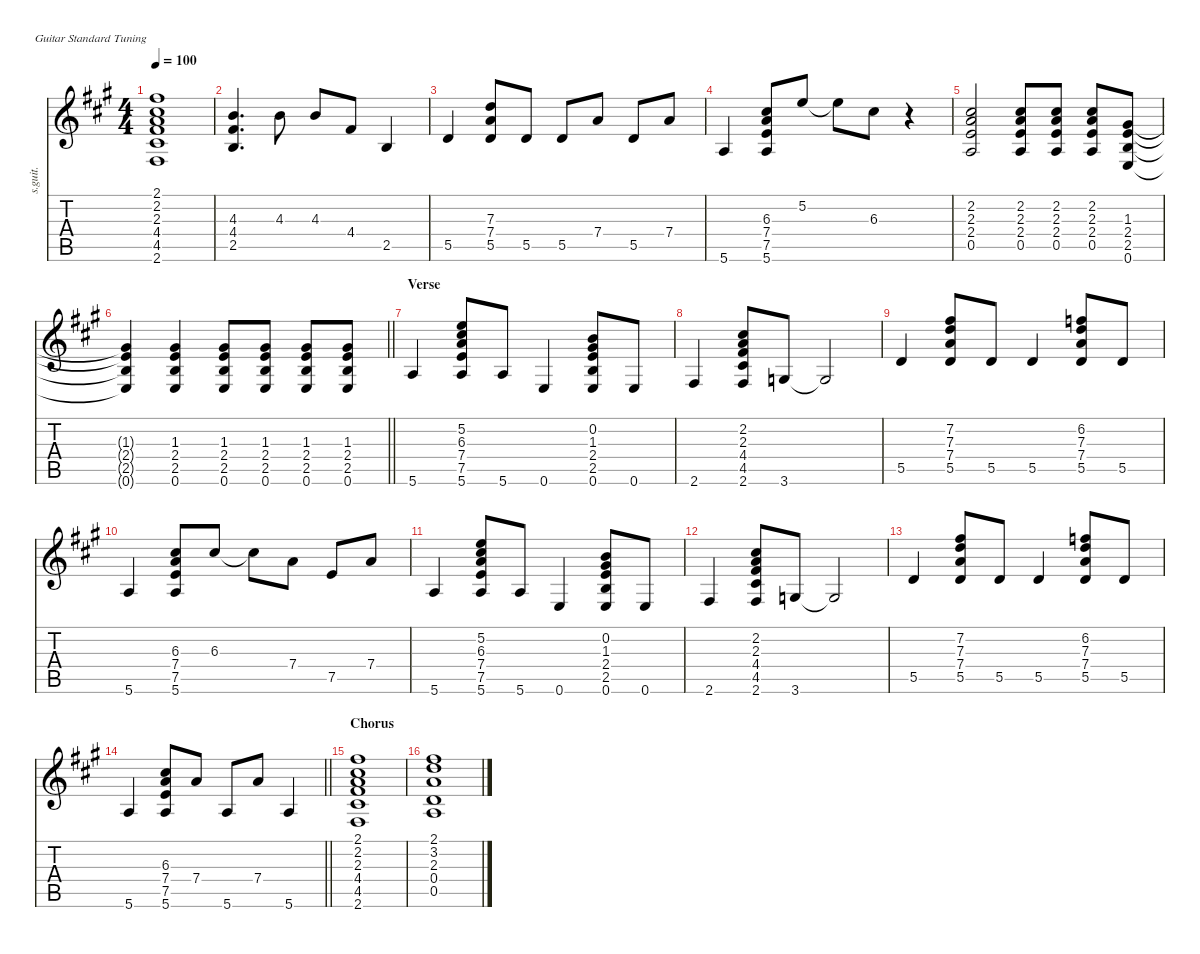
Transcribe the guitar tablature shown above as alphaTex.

\defaultSystemsLayout 4
\hideDynamics
\bracketExtendMode nobrackets
\otherSystemsTrackNameOrientation horizontal
\track ("Rhythm Guitar" "s.guit.") {instrument acousticguitarsteel}
\staff {score tabs}
\tuning (E4 B3 G3 D3 A2 E2)
\ts (4 4)
\tempo 100
\clef g2
\ks a
(2.1{acc #} 2.2{acc #} 2.3{acc forcenatural} 4.4{acc #} 4.5{acc #} 2.6{acc #}).1{dy f} |
(4.3{acc forcenatural} 4.4{acc #} 2.5{acc forcenatural}).4{d} 4.3{acc forcenatural}.8 4.3{acc forcenatural}.8 4.4{acc #}.8 2.5{acc forcenatural}.4 |
5.5{acc forcenatural}.4 (7.3{acc forcenatural} 7.4{acc forcenatural} 5.5{acc forcenatural}).8 5.5{acc forcenatural}.8 5.5{acc forcenatural}.8 7.4{acc forcenatural}.8 5.5{acc forcenatural}.8 7.4{acc forcenatural}.8 |
5.6{acc forcenatural}.4 (6.3{acc #} 7.4{acc forcenatural} 7.5{acc forcenatural} 5.6{acc forcenatural}).8 5.2{acc forcenatural}.8 5.2{t acc forcenatural}.8 6.3{acc #}.8 r.4 |
(2.2{acc #} 2.3{acc forcenatural} 2.4{acc forcenatural} 0.5{acc forcenatural}).2 (2.2{acc #} 2.3{acc forcenatural} 2.4{acc forcenatural} 0.5{acc forcenatural}).8 (2.2{acc #} 2.3{acc forcenatural} 2.4{acc forcenatural} 0.5{acc forcenatural}).8 (2.2{acc #} 2.3{acc forcenatural} 2.4{acc forcenatural} 0.5{acc forcenatural}).8 (1.3{acc #} 2.4{acc forcenatural} 2.5{acc forcenatural} 0.6{acc forcenatural}).8 |
\barLineRight lightlight
(1.3{t acc #} 2.4{t acc forcenatural} 2.5{t acc forcenatural} 0.6{t acc forcenatural}).4 (1.3{acc #} 2.4{acc forcenatural} 2.5{acc forcenatural} 0.6{acc forcenatural}).4 (1.3{acc #} 2.4{acc forcenatural} 2.5{acc forcenatural} 0.6{acc forcenatural}).8 (1.3{acc #} 2.4{acc forcenatural} 2.5{acc forcenatural} 0.6{acc forcenatural}).8 (1.3{acc #} 2.4{acc forcenatural} 2.5{acc forcenatural} 0.6{acc forcenatural}).8 (1.3{acc #} 2.4{acc forcenatural} 2.5{acc forcenatural} 0.6{acc forcenatural}).8 |
\section ("" "Verse")
5.6{acc forcenatural}.4 (5.2{acc forcenatural} 6.3{acc #} 7.4{acc forcenatural} 7.5{acc forcenatural} 5.6{acc forcenatural}).8 5.6{acc forcenatural}.8 0.6{acc forcenatural}.4 (0.2{acc forcenatural} 1.3{acc #} 2.4{acc forcenatural} 2.5{acc forcenatural} 0.6{acc forcenatural}).8 0.6{acc forcenatural}.8 |
2.6{acc #}.4 (2.2{acc #} 2.3{acc forcenatural} 4.4{acc #} 4.5{acc #} 2.6{acc #}).8 3.6{acc forcenatural}.8 3.6{t acc forcenatural}.2 |
5.5{acc forcenatural}.4 (7.2{acc #} 7.3{acc forcenatural} 7.4{acc forcenatural} 5.5{acc forcenatural}).8 5.5{acc forcenatural}.8 5.5{acc forcenatural}.4 (6.2{acc forcenatural} 7.3{acc forcenatural} 7.4{acc forcenatural} 5.5{acc forcenatural}).8 5.5{acc forcenatural}.8 |
5.6{acc forcenatural}.4 (6.3{acc #} 7.4{acc forcenatural} 7.5{acc forcenatural} 5.6{acc forcenatural}).8 6.3{acc #}.8 6.3{t acc #}.8 7.4{acc forcenatural}.8 7.5{acc forcenatural}.8 7.4{acc forcenatural}.8 |
5.6{acc forcenatural}.4 (5.2{acc forcenatural} 6.3{acc #} 7.4{acc forcenatural} 7.5{acc forcenatural} 5.6{acc forcenatural}).8 5.6{acc forcenatural}.8 0.6{acc forcenatural}.4 (0.2{acc forcenatural} 1.3{acc #} 2.4{acc forcenatural} 2.5{acc forcenatural} 0.6{acc forcenatural}).8 0.6{acc forcenatural}.8 |
2.6{acc #}.4 (2.2{acc #} 2.3{acc forcenatural} 4.4{acc #} 4.5{acc #} 2.6{acc #}).8 3.6{acc forcenatural}.8 3.6{t acc forcenatural}.2 |
5.5{acc forcenatural}.4 (7.2{acc #} 7.3{acc forcenatural} 7.4{acc forcenatural} 5.5{acc forcenatural}).8 5.5{acc forcenatural}.8 5.5{acc forcenatural}.4 (6.2{acc forcenatural} 7.3{acc forcenatural} 7.4{acc forcenatural} 5.5{acc forcenatural}).8 5.5{acc forcenatural}.8 |
\barLineRight lightlight
5.6{acc forcenatural}.4 (6.3{acc #} 7.4{acc forcenatural} 7.5{acc forcenatural} 5.6{acc forcenatural}).8 7.4{acc forcenatural}.8 5.6{acc forcenatural}.8 7.4{acc forcenatural}.8 5.6{acc forcenatural}.4 |
\section ("" "Chorus")
(2.1{acc #} 2.2{acc #} 2.3{acc forcenatural} 4.4{acc #} 4.5{acc #} 2.6{acc #}).1 |
(2.1{acc #} 3.2{acc forcenatural} 2.3{acc forcenatural} 0.4{acc forcenatural} 0.5{acc forcenatural}).1
